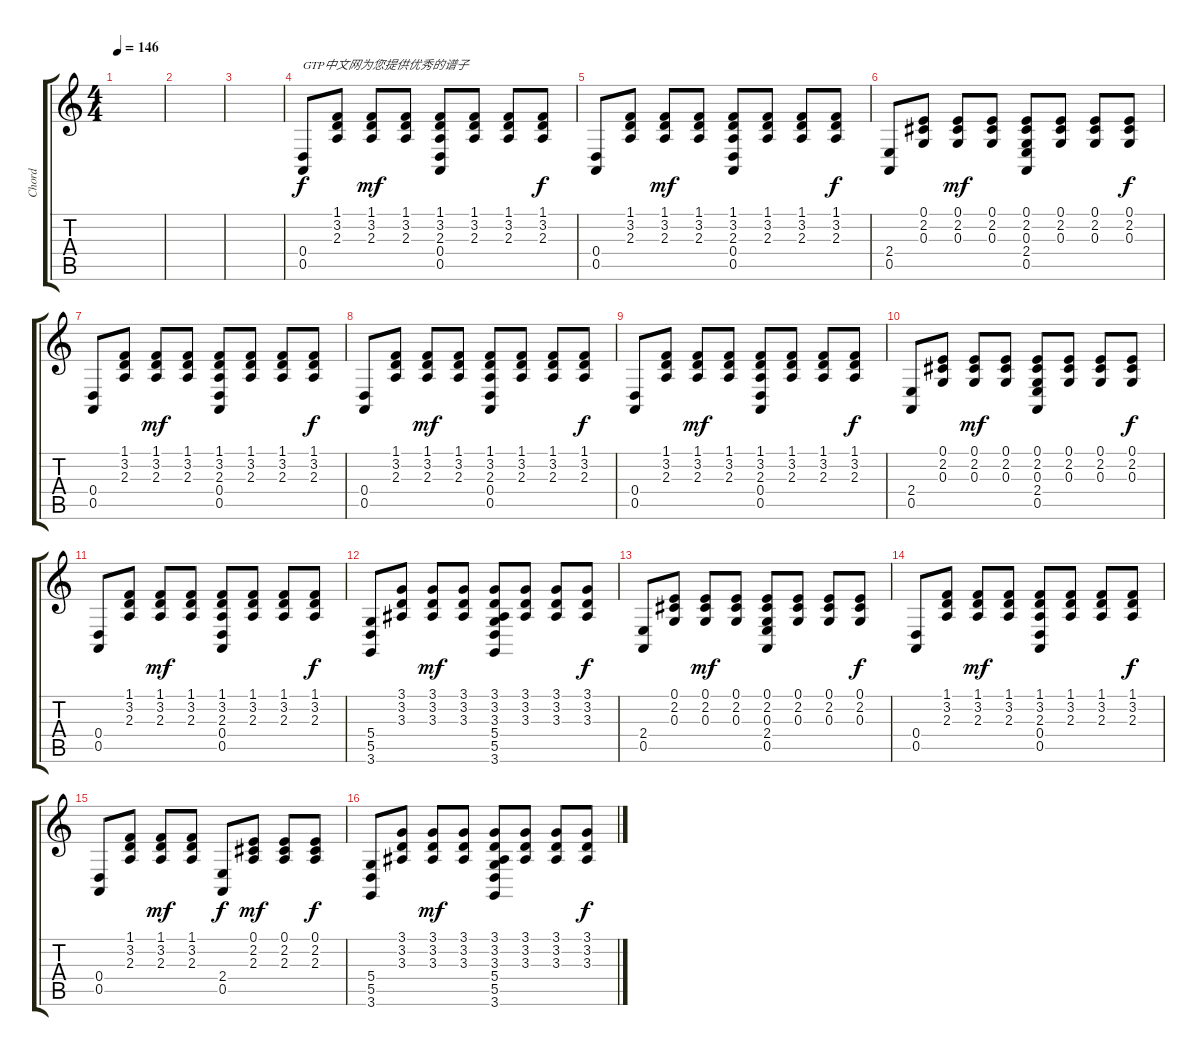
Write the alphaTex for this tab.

\track ("Chord" "Chord") {instrument drawbarorgan}
\staff {score tabs}
\tuning (E4 B3 G3 D3 A2 E2) {hide}
\ts (4 4)
\tempo 146
\clef g2
\ks c
|
|
|
(0.4 0.5).8{txt "GTP中文网为您提供优秀的谱子"} (1.1 3.2 2.3).8 (1.1 3.2 2.3).8{dy mf} (1.1 3.2 2.3).8 (1.1 3.2 2.3 0.4 0.5).8 (1.1 3.2 2.3).8 (1.1 3.2 2.3).8 (1.1 3.2 2.3).8{dy f} |
(0.4 0.5).8 (1.1 3.2 2.3).8 (1.1 3.2 2.3).8{dy mf} (1.1 3.2 2.3).8 (1.1 3.2 2.3 0.4 0.5).8 (1.1 3.2 2.3).8 (1.1 3.2 2.3).8 (1.1 3.2 2.3).8{dy f} |
(2.4 0.5).8 (0.1 2.2 0.3).8 (0.1 2.2 0.3).8{dy mf} (0.1 2.2 0.3).8 (0.1 2.2 0.3 2.4 0.5).8 (0.1 2.2 0.3).8 (0.1 2.2 0.3).8 (0.1 2.2 0.3).8{dy f} |
(0.4 0.5).8 (1.1 3.2 2.3).8 (1.1 3.2 2.3).8{dy mf} (1.1 3.2 2.3).8 (1.1 3.2 2.3 0.4 0.5).8 (1.1 3.2 2.3).8 (1.1 3.2 2.3).8 (1.1 3.2 2.3).8{dy f} |
(0.4 0.5).8 (1.1 3.2 2.3).8 (1.1 3.2 2.3).8{dy mf} (1.1 3.2 2.3).8 (1.1 3.2 2.3 0.4 0.5).8 (1.1 3.2 2.3).8 (1.1 3.2 2.3).8 (1.1 3.2 2.3).8{dy f} |
(0.4 0.5).8 (1.1 3.2 2.3).8 (1.1 3.2 2.3).8{dy mf} (1.1 3.2 2.3).8 (1.1 3.2 2.3 0.4 0.5).8 (1.1 3.2 2.3).8 (1.1 3.2 2.3).8 (1.1 3.2 2.3).8{dy f} |
(2.4 0.5).8 (0.1 2.2 0.3).8 (0.1 2.2 0.3).8{dy mf} (0.1 2.2 0.3).8 (0.1 2.2 0.3 2.4 0.5).8 (0.1 2.2 0.3).8 (0.1 2.2 0.3).8 (0.1 2.2 0.3).8{dy f} |
(0.4 0.5).8 (1.1 3.2 2.3).8 (1.1 3.2 2.3).8{dy mf} (1.1 3.2 2.3).8 (1.1 3.2 2.3 0.4 0.5).8 (1.1 3.2 2.3).8 (1.1 3.2 2.3).8 (1.1 3.2 2.3).8{dy f} |
(5.4 5.5 3.6).8 (3.1 3.2 3.3).8 (3.1 3.2 3.3).8{dy mf} (3.1 3.2 3.3).8 (3.1 3.2 3.3 5.4 5.5 3.6).8 (3.1 3.2 3.3).8 (3.1 3.2 3.3).8 (3.1 3.2 3.3).8{dy f} |
(2.4 0.5).8 (0.1 2.2 0.3).8 (0.1 2.2 0.3).8{dy mf} (0.1 2.2 0.3).8 (0.1 2.2 0.3 2.4 0.5).8 (0.1 2.2 0.3).8 (0.1 2.2 0.3).8 (0.1 2.2 0.3).8{dy f} |
(0.4 0.5).8 (1.1 3.2 2.3).8 (1.1 3.2 2.3).8{dy mf} (1.1 3.2 2.3).8 (1.1 3.2 2.3 0.4 0.5).8 (1.1 3.2 2.3).8 (1.1 3.2 2.3).8 (1.1 3.2 2.3).8{dy f} |
(0.4 0.5).8 (1.1 3.2 2.3).8 (1.1 3.2 2.3).8{dy mf} (1.1 3.2 2.3).8 (2.4 0.5).8{dy f} (0.1 2.2 2.3).8{dy mf} (0.1 2.2 2.3).8 (0.1 2.2 2.3).8{dy f} |
(5.4 5.5 3.6).8 (3.1 3.2 3.3).8 (3.1 3.2 3.3).8{dy mf} (3.1 3.2 3.3).8 (3.1 3.2 3.3 5.4 5.5 3.6).8 (3.1 3.2 3.3).8 (3.1 3.2 3.3).8 (3.1 3.2 3.3).8{dy f}
